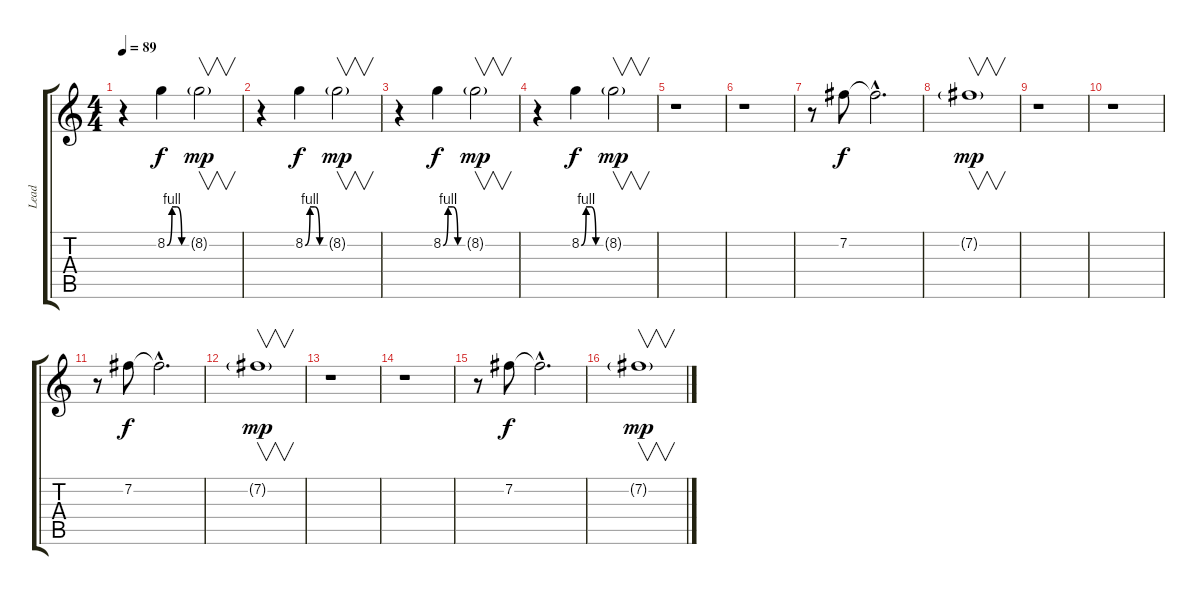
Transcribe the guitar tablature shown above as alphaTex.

\track ("Lead" "Lead") {instrument distortionguitar}
\staff {score tabs}
\tuning (E4 B3 G3 D3 A2 E2) {hide}
\ts (4 4)
\tempo 89
\clef g2
\ks c
r.4{dy f} 8.2{be (custom 0 0 15 4 30 4 45 0 60 0)}.4 8.2{g}.2{v dy mp} |
r.4 8.2{be (custom 0 0 15 4 30 4 45 0 60 0)}.4{dy f} 8.2{g}.2{v dy mp} |
r.4 8.2{be (custom 0 0 15 4 30 4 45 0 60 0)}.4{dy f} 8.2{g}.2{v dy mp} |
r.4 8.2{be (custom 0 0 15 4 30 4 45 0 60 0)}.4{dy f} 8.2{g}.2{v dy mp} |
r.1 |
r.1 |
r.8 7.2.8{dy f} 7.2{hac t}.2{d} |
7.2{g}.1{v dy mp} |
r.1 |
r.1 |
r.8 7.2.8{dy f} 7.2{hac t}.2{d} |
7.2{g}.1{v dy mp} |
r.1 |
r.1 |
r.8 7.2.8{dy f} 7.2{hac t}.2{d} |
7.2{g}.1{v dy mp}
